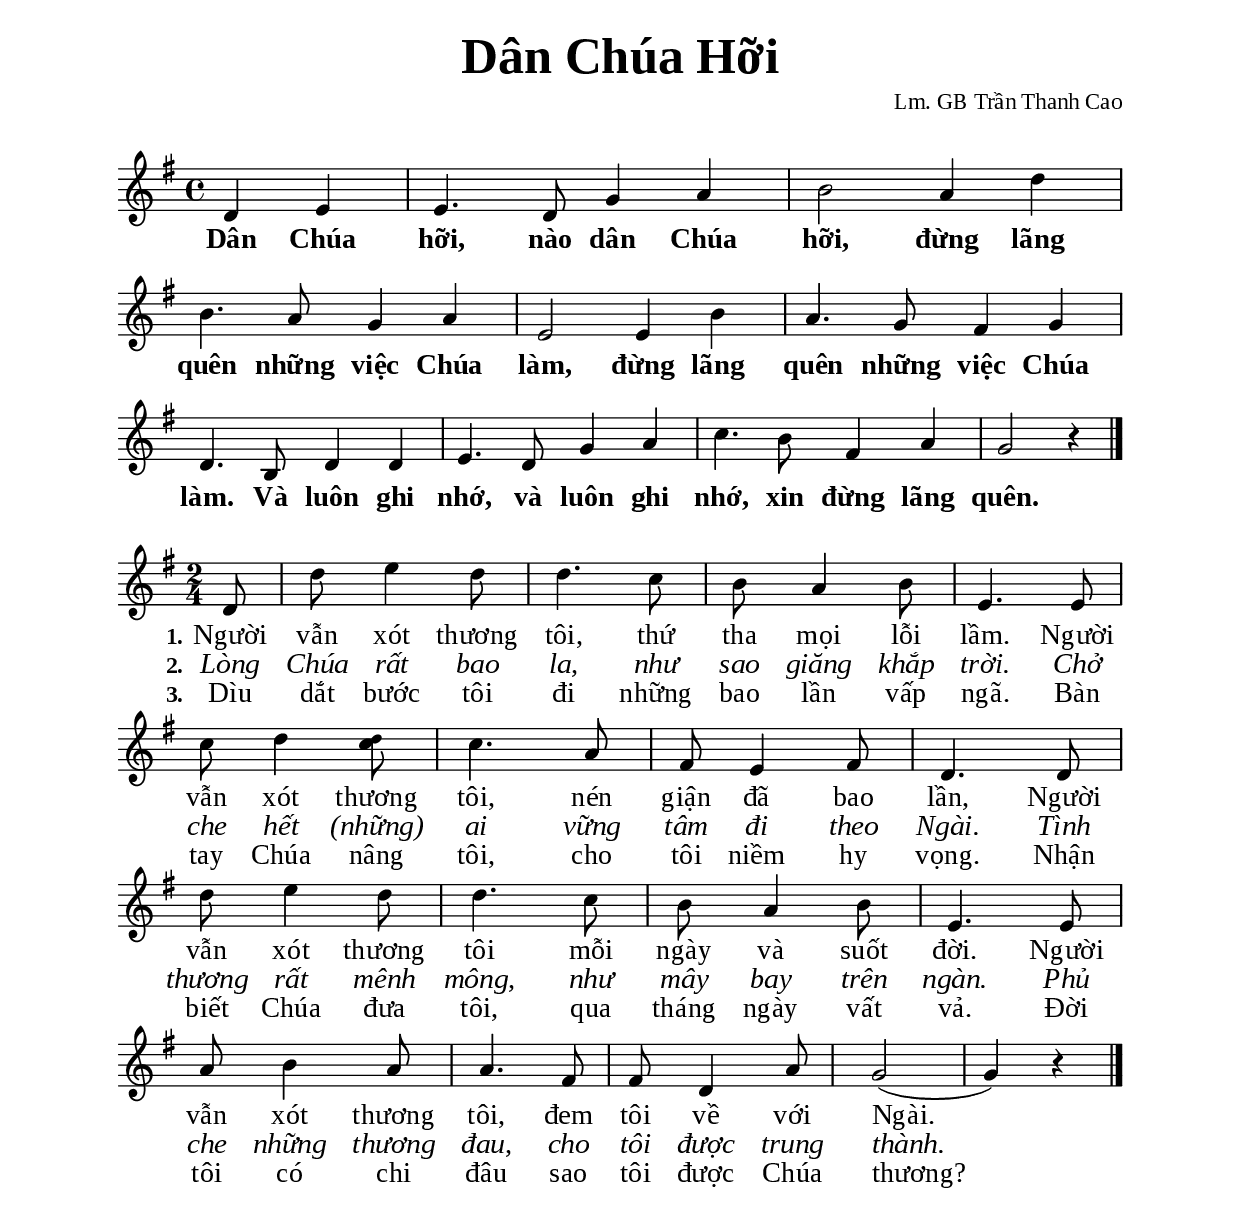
% Cài đặt chung
\version "2.22.1"
\include "english.ly"

\header {
  title = \markup { \fontsize #3 "Dân Chúa Hỡi" }
  poet = " "
  composer = "Lm. GB Trần Thanh Cao"
  arranger = " "
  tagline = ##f
}

% Nhạc điệp khúc
nhacDiepKhuc = \relative c' {
  \partial 2 d4 e |
  e4. d8 g4 a |
  b2 a4 d |
  b4. a8 g4 a |
  e2 e4 b' |
  a4. g8 fs4 g |
  d4. b8 d4 d |
  e4. d8 g4 a |
  c4. b8 fs4 a |
  g2 r4 \bar "|."
}

% Nhạc phiên khúc
nhacPhienKhuc = \relative c' {
  \partial 8 d8 |
  d'8 e4 d8 |
  d4. c8 |
  b a4 b8 |
  e,4. e8 |
  c' d4 <c \tweak font-size #-2 d>8 |
  c4. a8 |
  fs e4 fs8 |
  d4. d8 |
  d'8 e4 d8 |
  d4. c8 |
  b a4 b8 |
  e,4. e8 |
  a b4 a8 |
  a4. fs8 |
  fs d4 a'8 |
  g2 ( |
  g4) r \bar "|."
}

% Lời điệp khúc
loiDiepKhuc = \lyricmode {
  Dân Chúa hỡi, nào dân Chúa hỡi,
  đừng lãng quên những việc Chúa làm,
  đừng lãng quên những việc Chúa làm.
  Và luôn ghi nhớ, và luôn ghi nhớ,
  xin đừng lãng quên.
}

% Lời phiên khúc
loiPhienKhucMot = \lyricmode {
  \set stanza = #"1."
  Người vẫn xót thương tôi,
  thứ tha mọi lỗi lầm.
  Người vẫn xót thương tôi,
  nén giận đã bao lần,
  Người vẫn xót thương tôi
  mỗi ngày và suốt đời.
  Người vẫn xót thương tôi,
  đem tôi về với Ngài.
}

loiPhienKhucHai = \lyricmode {
  \override Lyrics.LyricText.font-shape = #'italic
  \set stanza = #"2."
  Lòng Chúa rất bao la,
  như sao giăng khắp trời.
  Chở che hết (những) ai vững tâm đi theo Ngài.
  Tình thương rất mênh mông,
  như mây bay trên ngàn.
  Phủ che những thương đau,
  cho tôi được trung thành.
}

loiPhienKhucBa = \lyricmode {
  \set stanza = #"3."
  Dìu dắt bước tôi đi
  những bao lần vấp ngã.
  Bàn tay Chúa nâng tôi,
  cho tôi niềm hy vọng.
  Nhận biết Chúa đưa tôi,
  qua tháng ngày vất vả.
  Đời tôi có chi đâu
  sao tôi được Chúa thương?
}


% Dàn trang
\paper {
  #(set-paper-size "a4")
  top-margin = 10\mm
  bottom-margin = 10\mm
  left-margin = 20\mm
  right-margin = 20\mm
  indent = #0
  #(define fonts
    (make-pango-font-tree
      "Liberation Serif"
      "Liberation Serif"
      "Liberation Serif"
      (/ 20 20)))
  page-count = #1
}

\score {
  \new ChoirStaff <<
    \new Staff = diepKhuc \with {
        \consists "Merge_rests_engraver"
        %\magnifyStaff #(magstep +1)
      }
      <<
      \new Voice = beSop {
        \key g \major \time 4/4 \stemNeutral \nhacDiepKhuc
      }
    >>
    \new Lyrics \lyricsto beSop \loiDiepKhuc
  >>
  \layout {
    \override Lyrics.LyricText.font-series = #'bold
    \override Lyrics.LyricText.font-size = #+2
    \override Lyrics.LyricSpace.minimum-distance = #1.6
    \override Score.BarNumber.break-visibility = ##(#f #f #f)
    \override Score.SpacingSpanner.uniform-stretching = ##t
  }
}

\score {
  \new ChoirStaff <<
    \new Staff = phienKhuc \with {
        %\magnifyStaff #(magstep +1)
      }
      <<
      \new Voice = beSop {
        \key g \major \time 2/4 \nhacPhienKhuc
      }
    >>
    \new Lyrics \lyricsto beSop \loiPhienKhucMot
    \new Lyrics \lyricsto beSop \loiPhienKhucHai
    \new Lyrics \lyricsto beSop \loiPhienKhucBa
  >>
  \layout {
    %\override Staff.TimeSignature.transparent = ##t
    \override Lyrics.LyricText.font-size = #+2
    \override Lyrics.LyricSpace.minimum-distance = #2.5
    \override Score.BarNumber.break-visibility = ##(#f #f #f)
    \override Score.SpacingSpanner.uniform-stretching = ##t
  } 
}
